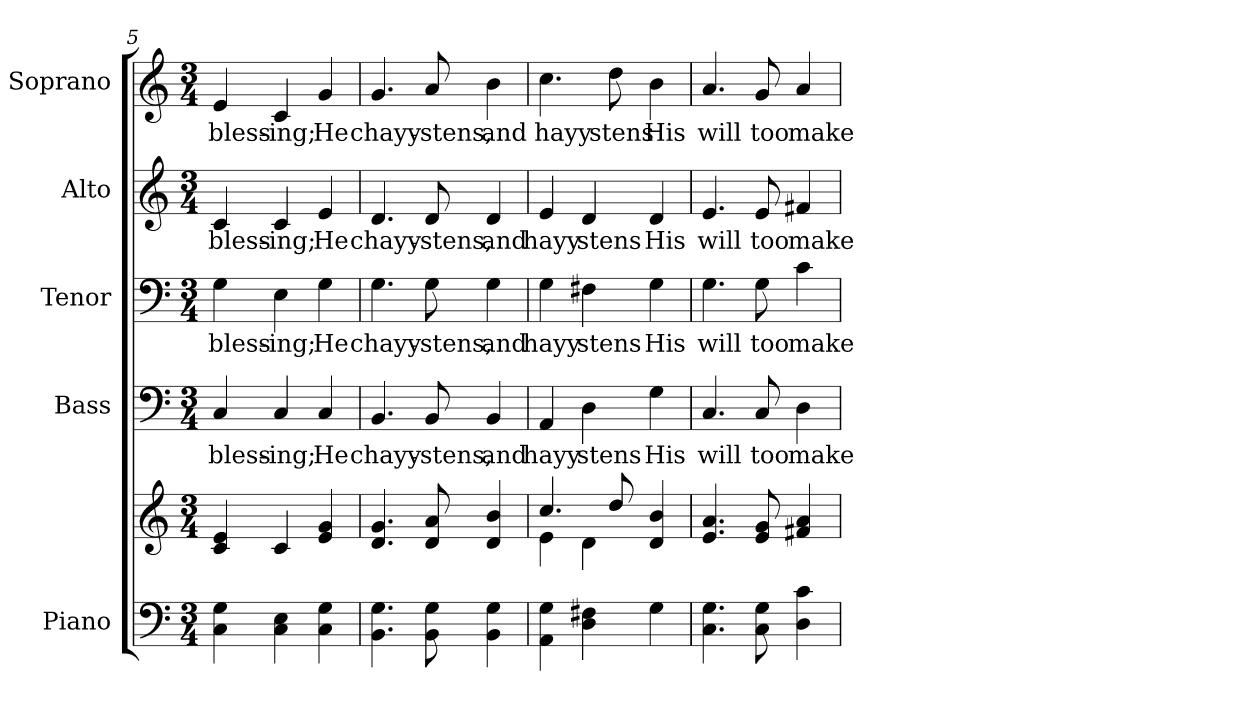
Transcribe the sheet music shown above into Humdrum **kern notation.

**kern	**kern	**kern	**text	**kern	**text	**kern	**text	**kern	**text
*part5	*part5	*part4	*part4	*part3	*part3	*part2	*part2	*part1	*part1
*staff6	*staff5	*staff4	*staff4	*staff3	*staff3	*staff2	*staff2	*staff1	*staff1
*I"Piano	*	*I"Bass	*	*I"Tenor	*	*I"Alto	*	*I"Soprano	*
*I'Pno.	*	*I'B.	*	*I'T.	*	*I'A.	*	*I'S.	*
!!LO:PB:g=z
*clefF4	*clefG2	*clefF4	*	*clefF4	*	*clefG2	*	*clefG2	*
*k[]	*k[]	*k[]	*	*k[]	*	*k[]	*	*k[]	*
*C:	*C:	*C:	*	*C:	*	*C:	*	*C:	*
*M3/4	*M3/4	*M3/4	*	*M3/4	*	*M3/4	*	*M3/4	*
=5	=5	=5	=5	=5	=5	=5	=5	=5	=5
!	!	!	!LO:LY:b:color=#000000	!	!	!	!	!	!
!	!	!	!	!	!LO:LY:b:color=#000000	!	!	!	!
!	!	!	!	!	!	!	!LO:LY:b:color=#000000	!	!
!	!	!	!	!	!	!	!	!	!LO:LY:b:color=#000000
4Ci\ 4Gi	4ci/ 4ei	4Ci/	bless-	4Gi\	bless-	4ci/	bless-	4ei/	bless-
!	!	!	!LO:LY:b:color=#000000	!	!	!	!	!	!
!	!	!	!	!	!LO:LY:b:color=#000000	!	!	!	!
!	!	!	!	!	!	!	!LO:LY:b:color=#000000	!	!
!	!	!	!	!	!	!	!	!	!LO:LY:b:color=#000000
4Ci\ 4Ei	4ci/	4Ci/	-ing;	4Ei\	-ing;	4ci/	-ing;	4ci/	-ing;
!	!	!	!LO:LY:b:color=#000000	!	!	!	!	!	!
!	!	!	!	!	!LO:LY:b:color=#000000	!	!	!	!
!	!	!	!	!	!	!	!LO:LY:b:color=#000000	!	!
!	!	!	!	!	!	!	!	!	!LO:LY:b:color=#000000
4Ci\ 4Gi	4ei/ 4gi	4Ci/	He	4Gi\	He	4ei/	He	4gi/	He
=6	=6	=6	=6	=6	=6	=6	=6	=6	=6
!	!	!	!LO:LY:b:color=#000000	!	!	!	!	!	!
!	!	!	!	!	!LO:LY:b:color=#000000	!	!	!	!
!	!	!	!	!	!	!	!LO:LY:b:color=#000000	!	!
!	!	!	!	!	!	!	!	!	!LO:LY:b:color=#000000
4.BBi\ 4.Gi	4.di/ 4.gi	4.BBi/	chayy-	4.Gi\	chayy-	4.di/	chayy-	4.gi/	chayy-
!	!	!	!LO:LY:b:color=#000000	!	!	!	!	!	!
!	!	!	!	!	!LO:LY:b:color=#000000	!	!	!	!
!	!	!	!	!	!	!	!LO:LY:b:color=#000000	!	!
!	!	!	!	!	!	!	!	!	!LO:LY:b:color=#000000
8BBi\ 8Gi	8di/ 8ai	8BBi/	-stens,	8Gi\	-stens,	8di/	-stens,	8ai/	-stens,
!	!	!	!LO:LY:b:color=#000000	!	!	!	!	!	!
!	!	!	!	!	!LO:LY:b:color=#000000	!	!	!	!
!	!	!	!	!	!	!	!LO:LY:b:color=#000000	!	!
!	!	!	!	!	!	!	!	!	!LO:LY:b:color=#000000
4BBi\ 4Gi	4di/ 4bi	4BBi/	and	4Gi\	and	4di/	and	4bi\	and
=7	=7	=7	=7	=7	=7	=7	=7	=7	=7
*	*^	*	*	*	*	*	*	*	*
!	!	!	!	!LO:LY:b:color=#000000	!	!	!	!	!	!
!	!	!	!	!	!	!LO:LY:b:color=#000000	!	!	!	!
!	!	!	!	!	!	!	!	!LO:LY:b:color=#000000	!	!
!	!	!	!	!	!	!	!	!	!	!LO:LY:b:color=#000000
4AAi\ 4Gi	4.cci/	4ei\	4AAi/	hayy	4Gi\	hayy	4ei/	hayy	4.cci\	hayy
!	!	!	!	!LO:LY:b:color=#000000	!	!	!	!	!	!
!	!	!	!	!	!	!LO:LY:b:color=#000000	!	!	!	!
!	!	!	!	!	!	!	!	!LO:LY:b:color=#000000	!	!
4Di\ 4F#Xi	.	4di\	4Di\	stens	4F#Xi\	stens	4di/	stens	.	.
!	!	!	!	!	!	!	!	!	!	!LO:LY:b:color=#000000
.	8ddi/	.	.	.	.	.	.	.	8ddi\	stens
!	!	!	!	!LO:LY:b:color=#000000	!	!	!	!	!	!
!	!	!	!	!	!	!LO:LY:b:color=#000000	!	!	!	!
!	!	!	!	!	!	!	!	!LO:LY:b:color=#000000	!	!
!	!	!	!	!	!	!	!	!	!	!LO:LY:b:color=#000000
4Gi\	4di/ 4bi	4ryy	4Gi\	His	4Gi\	His	4di/	His	4bi\	His
*	*v	*v	*	*	*	*	*	*	*	*
!!LO:PB:g=z
=8	=8	=8	=8	=8	=8	=8	=8	=8	=8
*	*^	*	*	*	*	*	*	*	*
!	!	!	!	!LO:LY:b:color=#000000	!	!	!	!	!	!
*	*v	*v	*	*	*	*	*	*	*	*
*	*^	*	*	*	*	*	*	*	*
!	!	!	!	!	!	!LO:LY:b:color=#000000	!	!	!	!
*	*v	*v	*	*	*	*	*	*	*	*
*	*^	*	*	*	*	*	*	*	*
!	!	!	!	!	!	!	!	!LO:LY:b:color=#000000	!	!
*	*v	*v	*	*	*	*	*	*	*	*
*	*^	*	*	*	*	*	*	*	*
!	!	!	!	!	!	!	!	!	!	!LO:LY:b:color=#000000
*	*v	*v	*	*	*	*	*	*	*	*
4.Ci\ 4.Gi	4.ei/ 4.ai	4.Ci/	will	4.Gi\	will	4.ei/	will	4.ai/	will
!	!	!	!LO:LY:b:color=#000000	!	!	!	!	!	!
!	!	!	!	!	!LO:LY:b:color=#000000	!	!	!	!
!	!	!	!	!	!	!	!LO:LY:b:color=#000000	!	!
!	!	!	!	!	!	!	!	!	!LO:LY:b:color=#000000
8Ci\ 8Gi	8ei/ 8gi	8Ci/	too	8Gi\	too	8ei/	too	8gi/	too
!	!	!	!LO:LY:b:color=#000000	!	!	!	!	!	!
!	!	!	!	!	!LO:LY:b:color=#000000	!	!	!	!
!	!	!	!	!	!	!	!LO:LY:b:color=#000000	!	!
!	!	!	!	!	!	!	!	!	!LO:LY:b:color=#000000
4Di\ 4ci	4f#Xi/ 4ai	4Di\	make	4ci\	make	4f#Xi/	make	4ai/	make
=	=	=	=	=	=	=	=	=	=
*-	*-	*-	*-	*-	*-	*-	*-	*-	*-
